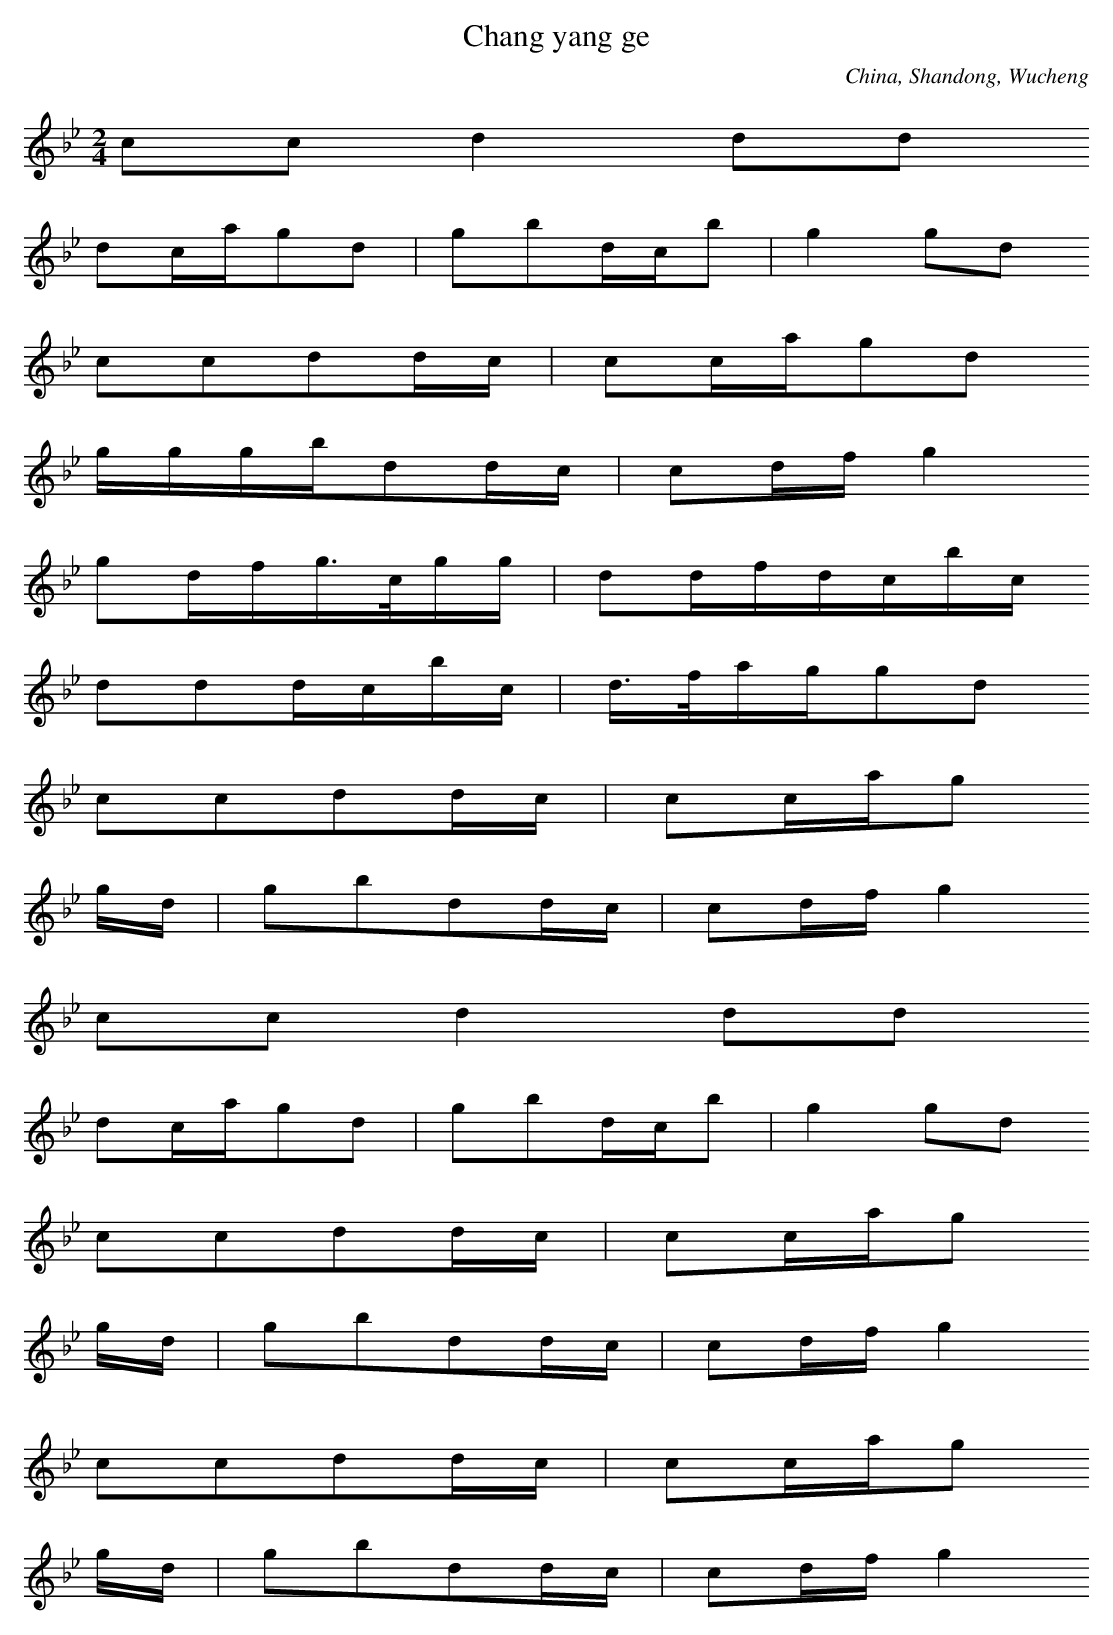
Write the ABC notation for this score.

X:1
T: Chang yang ge
O: China, Shandong, Wucheng
M: 2/4
L: 1/32
K: Bb
c4c4d8d4d4
d4c2a2g4d4 | g4b4d2c2b4 | g8g4d4
c4c4d4d2c2 | c4c2a2g4d4
g2g2g2b2d4d2c2 | c4d2f2g8
g4d2f2g3cg2g2 | d4d2f2d2c2b2c2
d4d4d2c2b2c2 | d3fa2g2g4d4
c4c4d4d2c2 | c4c2a2g4
g2d2 | g4b4d4d2c2 | c4d2f2g8
c4c4d8d4d4
d4c2a2g4d4 | g4b4d2c2b4 | g8g4d4
c4c4d4d2c2 | c4c2a2g4
g2d2 | g4b4d4d2c2 | c4d2f2g8
c4c4d4d2c2 | c4c2a2g4
g2d2 | g4b4d4d2c2 | c4d2f2g8
